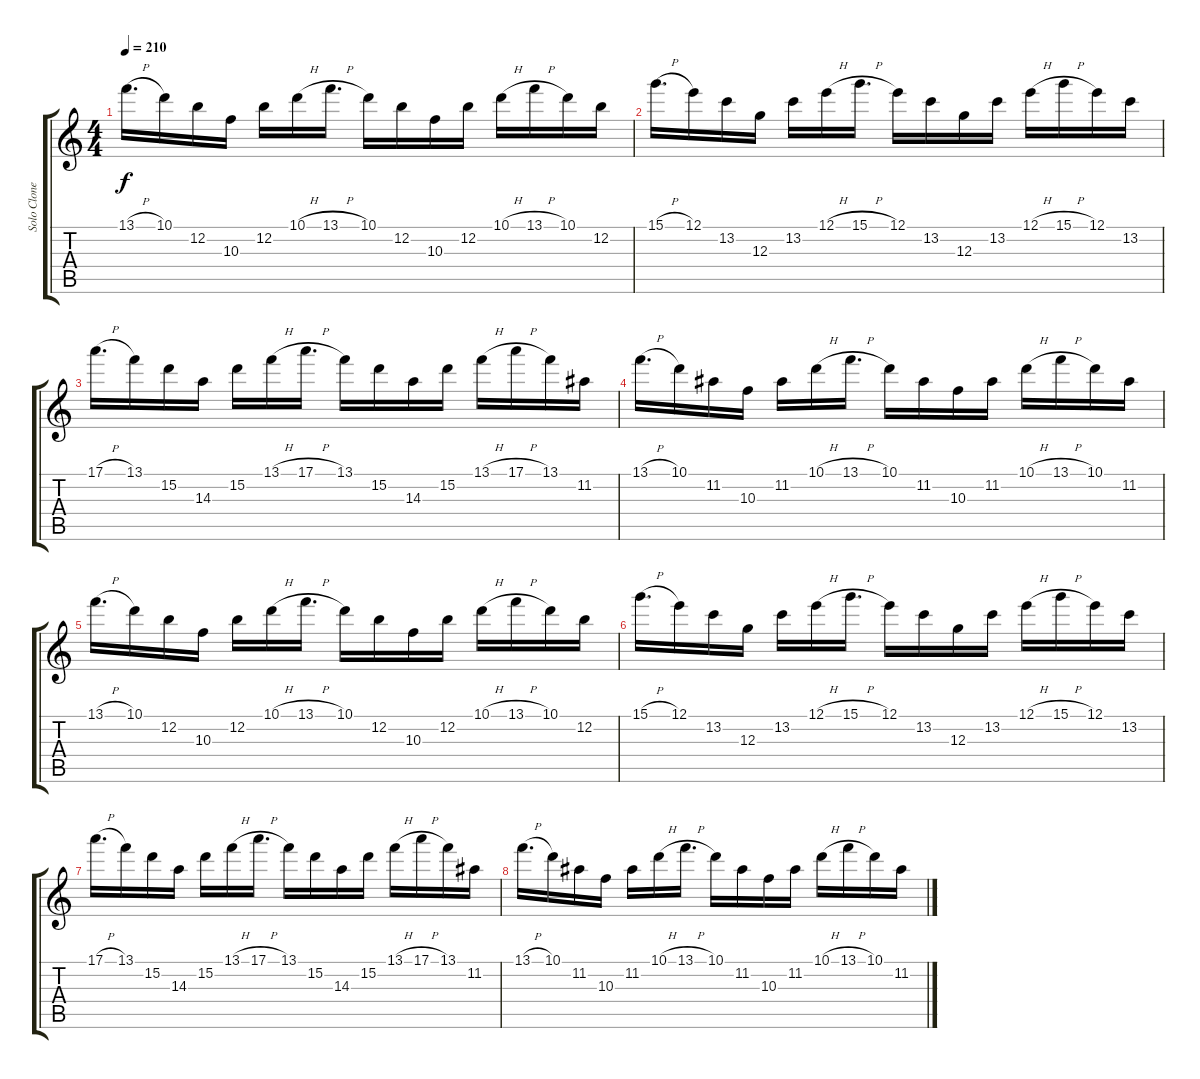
\track ("Solo Clone" "Solo Clone") {instrument distortionguitar}
\staff {score tabs}
\tuning (E4 B3 G3 D3 A2 E2) {hide}
\ts (4 4)
\tempo 210
\clef g2
\ks c
13.1{h}.16{d dy f} 10.1.16 12.2.16 10.3.16 12.2.16 10.1{h}.16 13.1{h}.16{d} 10.1.16 12.2.16 10.3.16 12.2.16 10.1{h}.16 13.1{h}.16 10.1.16 12.2.16 |
15.1{h}.16{d} 12.1.16 13.2.16 12.3.16 13.2.16 12.1{h}.16 15.1{h}.16{d} 12.1.16 13.2.16 12.3.16 13.2.16 12.1{h}.16 15.1{h}.16 12.1.16 13.2.16 |
17.1{h}.16{d} 13.1.16 15.2.16 14.3.16 15.2.16 13.1{h}.16 17.1{h}.16{d} 13.1.16 15.2.16 14.3.16 15.2.16 13.1{h}.16 17.1{h}.16 13.1.16 11.2.16 |
13.1{h}.16{d} 10.1.16 11.2.16 10.3.16 11.2.16 10.1{h}.16 13.1{h}.16{d} 10.1.16 11.2.16 10.3.16 11.2.16 10.1{h}.16 13.1{h}.16 10.1.16 11.2.16 |
13.1{h}.16{d} 10.1.16 12.2.16 10.3.16 12.2.16 10.1{h}.16 13.1{h}.16{d} 10.1.16 12.2.16 10.3.16 12.2.16 10.1{h}.16 13.1{h}.16 10.1.16 12.2.16 |
15.1{h}.16{d} 12.1.16 13.2.16 12.3.16 13.2.16 12.1{h}.16 15.1{h}.16{d} 12.1.16 13.2.16 12.3.16 13.2.16 12.1{h}.16 15.1{h}.16 12.1.16 13.2.16 |
17.1{h}.16{d} 13.1.16 15.2.16 14.3.16 15.2.16 13.1{h}.16 17.1{h}.16{d} 13.1.16 15.2.16 14.3.16 15.2.16 13.1{h}.16 17.1{h}.16 13.1.16 11.2.16 |
13.1{h}.16{d} 10.1.16 11.2.16 10.3.16 11.2.16 10.1{h}.16 13.1{h}.16{d} 10.1.16 11.2.16 10.3.16 11.2.16 10.1{h}.16 13.1{h}.16 10.1.16 11.2.16
